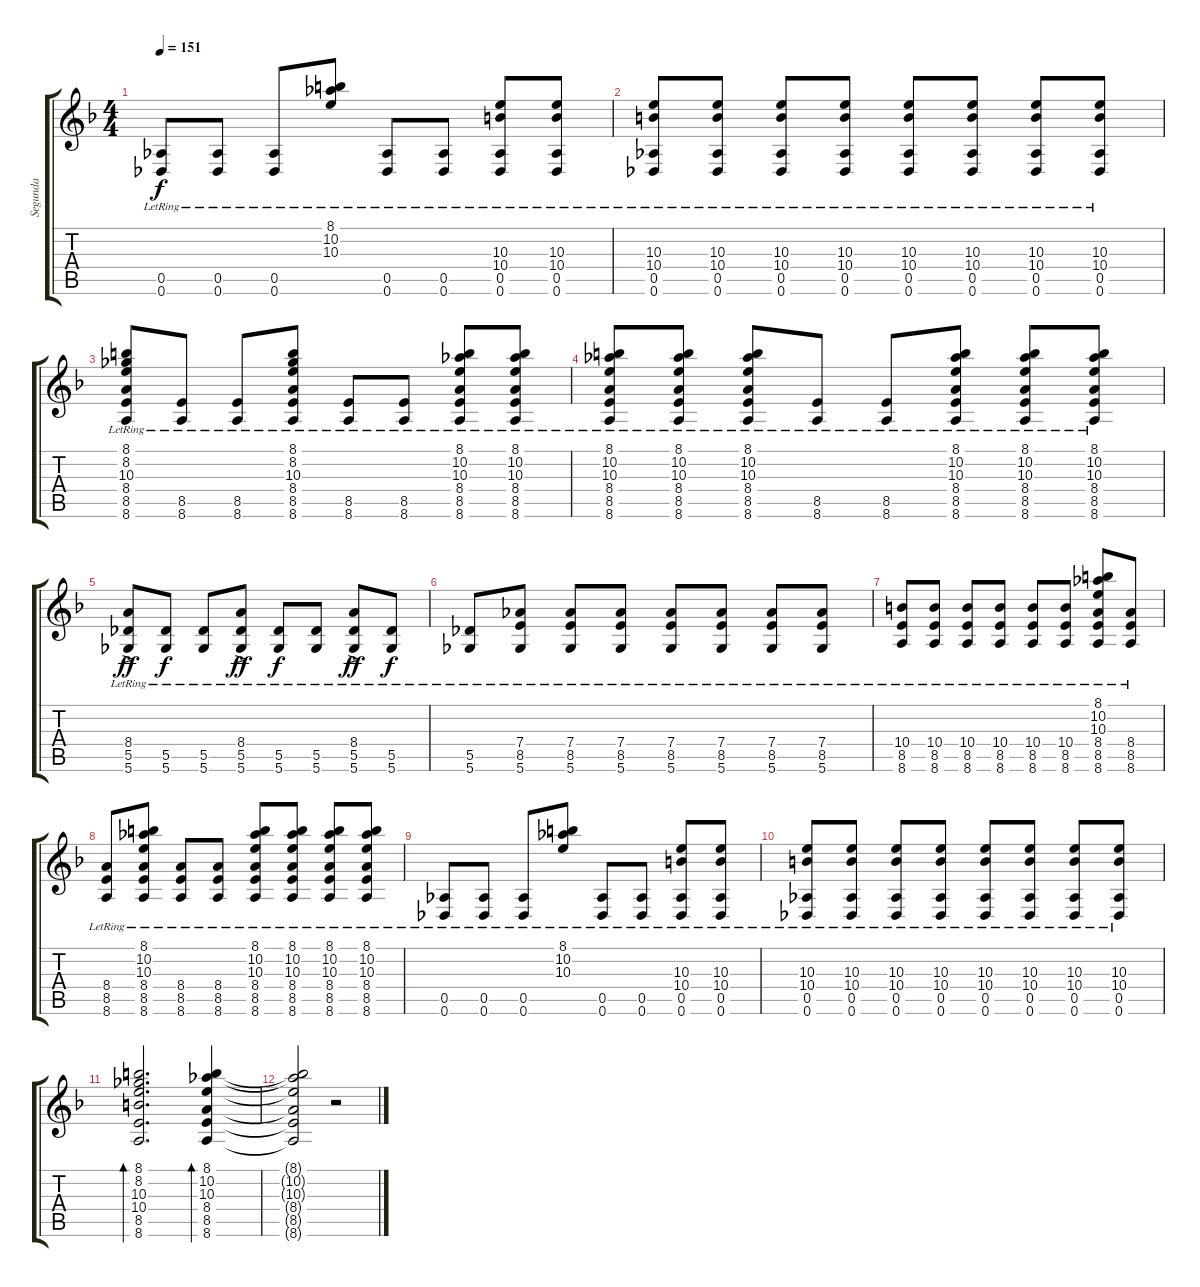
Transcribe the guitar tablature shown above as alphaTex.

\track ("Segunda" "Segunda") {instrument electricguitarjazz}
\staff {score tabs}
\tuning (Eb4 Bb3 Gb3 Db3 Ab2 Db2) {hide}
\ts (4 4)
\tempo 151
\clef g2
\ks f
(0.5{lr} 0.6{lr}).8{dy f} (0.5{lr} 0.6{lr}).8 (0.5{lr} 0.6{lr}).8 (8.1{lr} 10.2{lr} 10.3{lr}).8 (0.5{lr} 0.6{lr}).8 (0.5{lr} 0.6{lr}).8 (10.3{lr} 10.4{lr} 0.5{lr} 0.6{lr}).8 (10.3{lr} 10.4{lr} 0.5{lr} 0.6{lr}).8 |
(10.3{lr} 10.4{lr} 0.5{lr} 0.6{lr}).8 (10.3{lr} 10.4{lr} 0.5{lr} 0.6{lr}).8 (10.3{lr} 10.4{lr} 0.5{lr} 0.6{lr}).8 (10.3{lr} 10.4{lr} 0.5{lr} 0.6{lr}).8 (10.3{lr} 10.4{lr} 0.5{lr} 0.6{lr}).8 (10.3{lr} 10.4{lr} 0.5{lr} 0.6{lr}).8 (10.3{lr} 10.4{lr} 0.5{lr} 0.6{lr}).8 (10.3{lr} 10.4{lr} 0.5{lr} 0.6{lr}).8 |
(8.1{lr} 8.2{lr} 10.3{lr} 8.4{lr} 8.5{lr} 8.6{lr}).8 (8.5{lr} 8.6{lr}).8 (8.5{lr} 8.6{lr}).8 (8.1{lr} 8.2{lr} 10.3{lr} 8.4{lr} 8.5{lr} 8.6{lr}).8 (8.5{lr} 8.6{lr}).8 (8.5{lr} 8.6{lr}).8 (8.1{lr} 10.2{lr} 10.3{lr} 8.4{lr} 8.5{lr} 8.6{lr}).8 (8.1{lr} 10.2{lr} 10.3{lr} 8.4{lr} 8.5{lr} 8.6{lr}).8 |
(8.1{lr} 10.2{lr} 10.3{lr} 8.4{lr} 8.5{lr} 8.6{lr}).8 (8.1{lr} 10.2{lr} 10.3{lr} 8.4{lr} 8.5{lr} 8.6{lr}).8 (8.1{lr} 10.2{lr} 10.3{lr} 8.4{lr} 8.5{lr} 8.6{lr}).8 (8.5{lr} 8.6{lr}).8 (8.5{lr} 8.6{lr}).8 (8.1{lr} 10.2{lr} 10.3{lr} 8.4{lr} 8.5{lr} 8.6{lr}).8 (8.1{lr} 10.2{lr} 10.3{lr} 8.4{lr} 8.5{lr} 8.6{lr}).8 (8.1{lr} 10.2{lr} 10.3{lr} 8.4{lr} 8.5{lr} 8.6{lr}).8 |
(8.4{ac lr} 5.5{ac lr} 5.6{ac lr}).8{dy ff} (5.5{lr} 5.6{lr}).8{dy f} (5.5{lr} 5.6{lr}).8 (8.4{ac lr} 5.5{ac lr} 5.6{ac lr}).8{dy ff} (5.5{lr} 5.6{lr}).8{dy f} (5.5{lr} 5.6{lr}).8 (8.4{ac lr} 5.5{ac lr} 5.6{ac lr}).8{dy ff} (5.5{lr} 5.6{lr}).8{dy f} |
(5.5{lr} 5.6{lr}).8 (7.4{lr} 8.5{lr} 5.6{lr}).8 (7.4{lr} 8.5{lr} 5.6{lr}).8 (7.4{lr} 8.5{lr} 5.6{lr}).8 (7.4{lr} 8.5{lr} 5.6{lr}).8 (7.4{lr} 8.5{lr} 5.6{lr}).8 (7.4{lr} 8.5{lr} 5.6{lr}).8 (7.4{lr} 8.5{lr} 5.6{lr}).8 |
(10.4{lr} 8.5{lr} 8.6{lr}).8 (10.4{lr} 8.5{lr} 8.6{lr}).8 (10.4{lr} 8.5{lr} 8.6{lr}).8 (10.4{lr} 8.5{lr} 8.6{lr}).8 (10.4{lr} 8.5{lr} 8.6{lr}).8 (10.4{lr} 8.5{lr} 8.6{lr}).8 (8.1{lr} 10.2{lr} 10.3{lr} 8.4{lr} 8.5{lr} 8.6{lr}).8 (8.4{lr} 8.5{lr} 8.6{lr}).8 |
(8.4{lr} 8.5{lr} 8.6{lr}).8 (8.1{lr} 10.2{lr} 10.3{lr} 8.4{lr} 8.5{lr} 8.6{lr}).8 (8.4{lr} 8.5{lr} 8.6{lr}).8 (8.4{lr} 8.5{lr} 8.6{lr}).8 (8.1{lr} 10.2{lr} 10.3{lr} 8.4{lr} 8.5{lr} 8.6{lr}).8 (8.1{lr} 10.2{lr} 10.3{lr} 8.4{lr} 8.5{lr} 8.6{lr}).8 (8.1{lr} 10.2{lr} 10.3{lr} 8.4{lr} 8.5{lr} 8.6{lr}).8 (8.1{lr} 10.2{lr} 10.3{lr} 8.4{lr} 8.5{lr} 8.6{lr}).8 |
(0.5{lr} 0.6{lr}).8 (0.5{lr} 0.6{lr}).8 (0.5{lr} 0.6{lr}).8 (8.1{lr} 10.2{lr} 10.3{lr}).8 (0.5{lr} 0.6{lr}).8 (0.5{lr} 0.6{lr}).8 (10.3{lr} 10.4{lr} 0.5{lr} 0.6{lr}).8 (10.3{lr} 10.4{lr} 0.5{lr} 0.6{lr}).8 |
(10.3{lr} 10.4{lr} 0.5{lr} 0.6{lr}).8 (10.3{lr} 10.4{lr} 0.5{lr} 0.6{lr}).8 (10.3{lr} 10.4{lr} 0.5{lr} 0.6{lr}).8 (10.3{lr} 10.4{lr} 0.5{lr} 0.6{lr}).8 (10.3{lr} 10.4{lr} 0.5{lr} 0.6{lr}).8 (10.3{lr} 10.4{lr} 0.5{lr} 0.6{lr}).8 (10.3{lr} 10.4{lr} 0.5{lr} 0.6{lr}).8 (10.3{lr} 10.4{lr} 0.5{lr} 0.6{lr}).8 |
(8.1 8.2 10.3 10.4 8.5 8.6).2{d bd 30} (8.1 10.2 10.3 8.4 8.5 8.6).4{bd 30} |
(8.1{t} 10.2{t} 10.3{t} 8.4{t} 8.5{t} 8.6{t}).2 r.2
